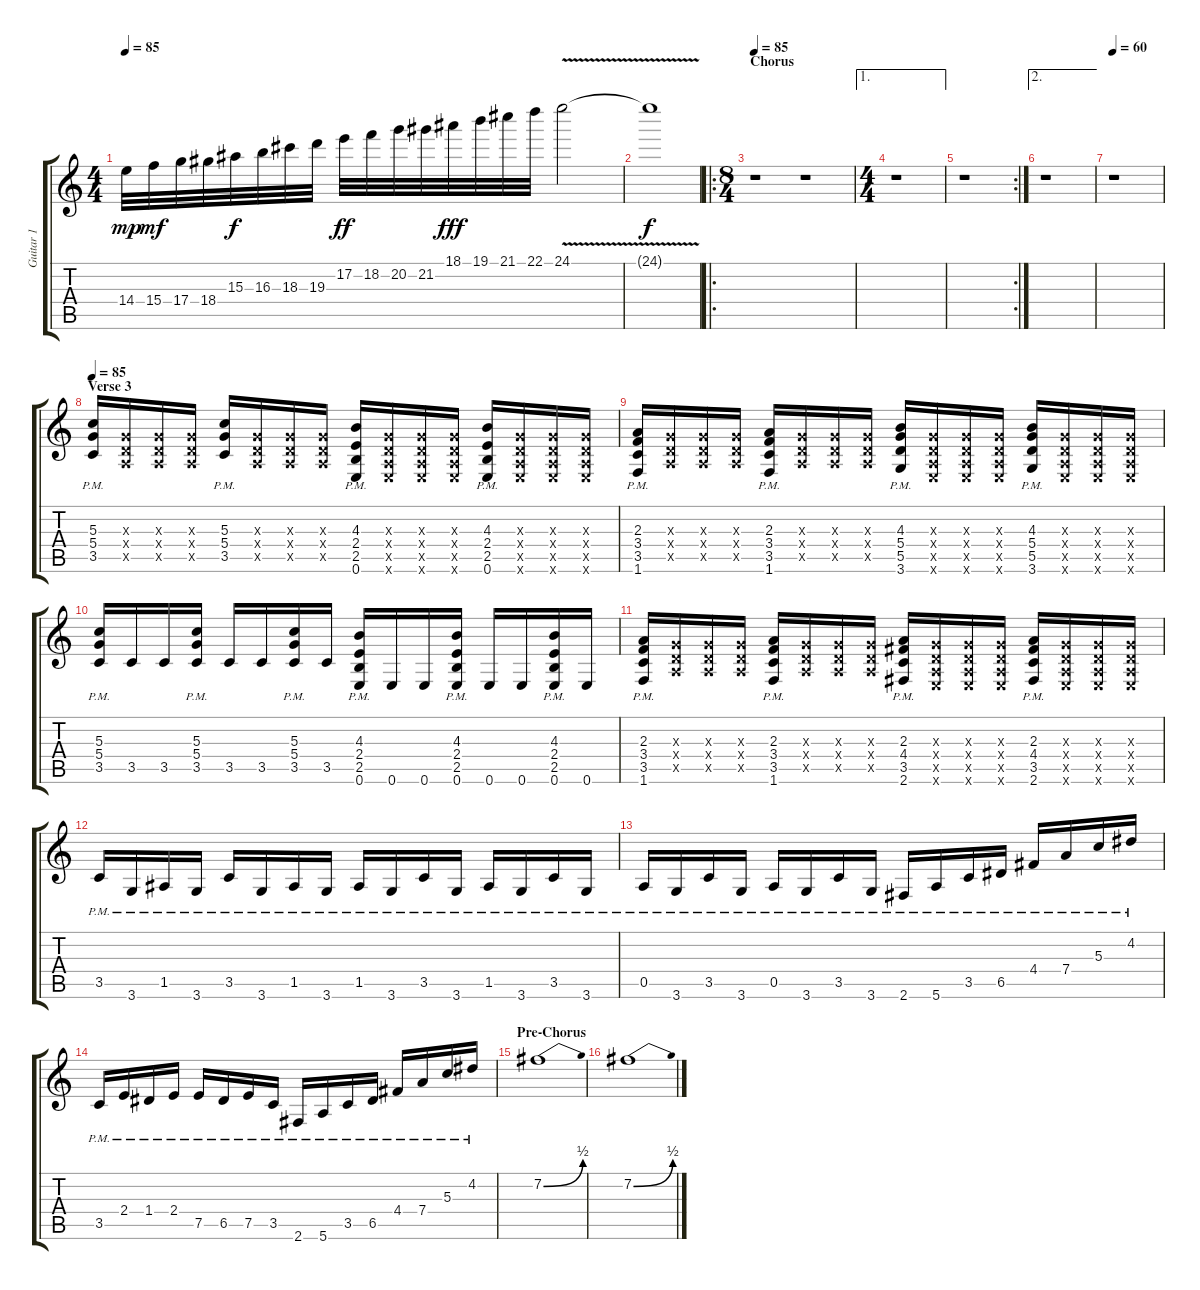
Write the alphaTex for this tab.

\track ("Guitar 1" "Guitar 1") {instrument overdrivenguitar}
\staff {score tabs}
\tuning (E4 B3 G3 D3 A2 E2) {hide}
\ts (4 4)
\tempo 85
\clef g2
\ks c
14.4.32{dy mp} 15.4.32{dy mf} 17.4.32 18.4.32 15.3.32{dy f} 16.3.32 18.3.32 19.3.32 17.2.32{dy ff} 18.2.32 20.2.32 21.2.32 18.1.32{dy fff} 19.1.32 21.1.32 22.1.32 24.1{v}.2 |
24.1{t}.1{dy f} |
\ro
\ts (8 4)
\section ("" "Chorus")
\tempo 85
r.1 r.1 |
\ae 1
\ts (4 4)
r.1 |
\rc 2
r.1 |
\ae 2
r.1 |
\tempo 60
r.1 |
\section ("" "Verse 3")
\tempo 85
(5.3{pm} 5.4{pm} 3.5{pm}).16{volume 10} (0.3{x} 0.4{x} 0.5{x}).16 (0.3{x} 0.4{x} 0.5{x}).16 (0.3{x} 0.4{x} 0.5{x}).16 (5.3{pm} 5.4{pm} 3.5{pm}).16 (0.3{x} 0.4{x} 0.5{x}).16 (0.3{x} 0.4{x} 0.5{x}).16 (0.3{x} 0.4{x} 0.5{x}).16 (4.3{pm} 2.4{pm} 2.5{pm} 0.6{pm}).16 (0.3{x} 0.4{x} 0.5{x} 0.6{x}).16 (0.3{x} 0.4{x} 0.5{x} 0.6{x}).16 (0.3{x} 0.4{x} 0.5{x} 0.6{x}).16 (4.3{pm} 2.4{pm} 2.5{pm} 0.6{pm}).16 (0.3{x} 0.4{x} 0.5{x} 0.6{x}).16 (0.3{x} 0.4{x} 0.5{x} 0.6{x}).16 (0.3{x} 0.4{x} 0.5{x} 0.6{x}).16 |
(2.3{pm} 3.4{pm} 3.5{pm} 1.6).16 (0.3{x} 0.4{x} 0.5{x}).16 (0.3{x} 0.4{x} 0.5{x}).16 (0.3{x} 0.4{x} 0.5{x}).16 (2.3{pm} 3.4{pm} 3.5{pm} 1.6).16 (0.3{x} 0.4{x} 0.5{x}).16 (0.3{x} 0.4{x} 0.5{x}).16 (0.3{x} 0.4{x} 0.5{x}).16 (4.3{pm} 5.4{pm} 5.5{pm} 3.6{pm}).16 (0.3{x} 0.4{x} 0.5{x} 0.6{x}).16 (0.3{x} 0.4{x} 0.5{x} 0.6{x}).16 (0.3{x} 0.4{x} 0.5{x} 0.6{x}).16 (4.3{pm} 5.4{pm} 5.5{pm} 3.6{pm}).16 (0.3{x} 0.4{x} 0.5{x} 0.6{x}).16 (0.3{x} 0.4{x} 0.5{x} 0.6{x}).16 (0.3{x} 0.4{x} 0.5{x} 0.6{x}).16 |
(5.3{pm} 5.4{pm} 3.5{pm}).16 3.5.16 3.5.16 (5.3{pm} 5.4{pm} 3.5).16 3.5.16 3.5.16 (5.3{pm} 5.4{pm} 3.5{pm}).16 3.5.16 (4.3{pm} 2.4{pm} 2.5{pm} 0.6{pm}).16 0.6.16 0.6.16 (4.3{pm} 2.4{pm} 2.5{pm} 0.6{pm}).16 0.6.16 0.6.16 (4.3{pm} 2.4{pm} 2.5{pm} 0.6{pm}).16 0.6.16 |
(2.3{pm} 3.4{pm} 3.5{pm} 1.6).16 (0.3{x} 0.4{x} 0.5{x}).16 (0.3{x} 0.4{x} 0.5{x}).16 (0.3{x} 0.4{x} 0.5{x}).16 (2.3{pm} 3.4{pm} 3.5{pm} 1.6).16 (0.3{x} 0.4{x} 0.5{x}).16 (0.3{x} 0.4{x} 0.5{x}).16 (0.3{x} 0.4{x} 0.5{x}).16 (2.3{pm} 4.4{pm} 3.5{pm} 2.6{pm}).16 (0.3{x} 0.4{x} 0.5{x} 0.6{x}).16 (0.3{x} 0.4{x} 0.5{x} 0.6{x}).16 (0.3{x} 0.4{x} 0.5{x} 0.6{x}).16 (2.3{pm} 4.4{pm} 3.5{pm} 2.6{pm}).16 (0.3{x} 0.4{x} 0.5{x} 0.6{x}).16 (0.3{x} 0.4{x} 0.5{x} 0.6{x}).16 (0.3{x} 0.4{x} 0.5{x} 0.6{x}).16 |
3.5{pm}.16 3.6{pm}.16 1.5{pm}.16 3.6{pm}.16 3.5{pm}.16 3.6{pm}.16 1.5{pm}.16 3.6{pm}.16 1.5{pm}.16 3.6{pm}.16 3.5{pm}.16 3.6{pm}.16 1.5{pm}.16 3.6{pm}.16 3.5{pm}.16 3.6{pm}.16 |
0.5{pm}.16 3.6{pm}.16 3.5{pm}.16 3.6{pm}.16 0.5{pm}.16 3.6{pm}.16 3.5{pm}.16 3.6{pm}.16 2.6{pm}.16 5.6{pm}.16 3.5{pm}.16 6.5{pm}.16 4.4{pm}.16 7.4{pm}.16 5.3{pm}.16 4.2{pm}.16 |
3.5{pm}.16 2.4{pm}.16 1.4{pm}.16 2.4{pm}.16 7.5{pm}.16 6.5{pm}.16 7.5{pm}.16 3.5{pm}.16 2.6{pm}.16 5.6{pm}.16 3.5{pm}.16 6.5{pm}.16 4.4{pm}.16 7.4{pm}.16 5.3{pm}.16 4.2{pm}.16 |
\section ("" "Pre-Chorus")
7.2{be (bend 0 0 60 2)}.1 |
7.2{be (bend 0 0 60 2)}.1
